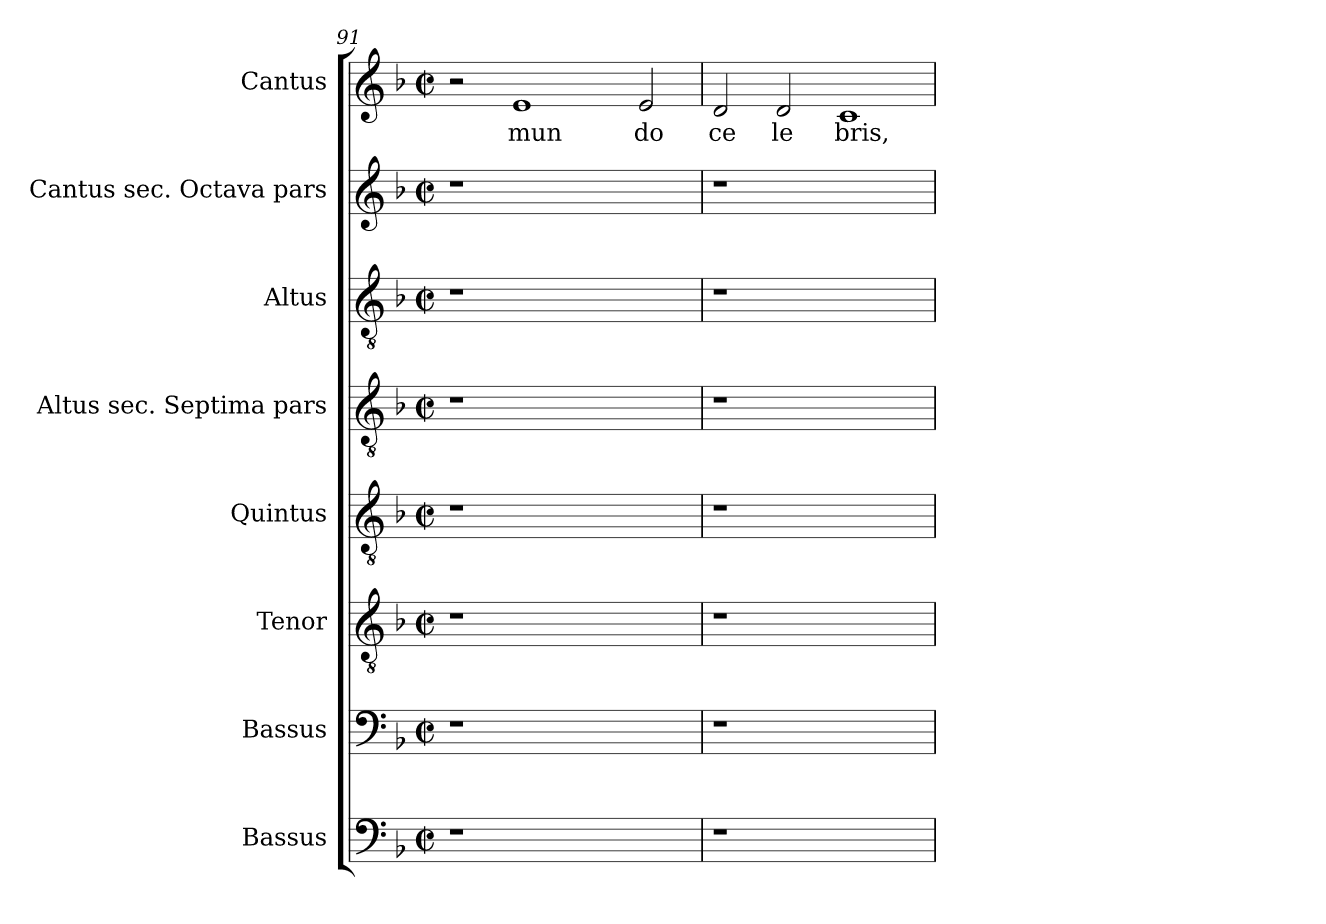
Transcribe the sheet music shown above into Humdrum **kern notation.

**kern	**kern	**kern	**kern	**kern	**kern	**kern	**kern	**text
*part8	*part7	*part6	*part5	*part4	*part3	*part2	*part1	*part1
*staff8	*staff7	*staff6	*staff5	*staff4	*staff3	*staff2	*staff1	*staff1
*I"Bassus	*I"Bassus	*I"Tenor	*I"Quintus	*I"Altus sec. Septima pars	*I"Altus	*I"Cantus sec. Octava pars	*I"Cantus	*
*	*I'Bassus	*I'Tenor	*I'Quintus	*	*I'Altus	*	*I'Cantus	*
*clefF4	*clefF4	*clefGv2	*clefGv2	*clefGv2	*clefGv2	*clefG2	*clefG2	*
*k[b-]	*k[b-]	*k[b-]	*k[b-]	*k[b-]	*k[b-]	*k[b-]	*k[b-]	*
*F:	*F:	*F:	*F:	*F:	*F:	*F:	*F:	*
*M2/2	*M2/2	*M2/2	*M2/2	*M2/2	*M2/2	*M2/2	*M2/2	*
*met(c|)	*met(c|)	*met(c|)	*met(c|)	*met(c|)	*met(c|)	*met(c|)	*met(c|)	*
=91	=91	=91	=91	=91	=91	=91	=91	=91
1r	1r	1r	1r	1r	1r	1r	2r	.
!	!	!	!	!	!	!	!	!LO:LY:b
.	.	.	.	.	.	.	1e	mun
1ryy	1ryy	1ryy	1ryy	1ryy	1ryy	1ryy	.	.
!	!	!	!	!	!	!	!	!LO:LY:b
.	.	.	.	.	.	.	2e/	do
=92	=92	=92	=92	=92	=92	=92	=92	=92
!	!	!	!	!	!	!	!	!LO:LY:b
1r	1r	1r	1r	1r	1r	1r	2d/	ce
!	!	!	!	!	!	!	!	!LO:LY:b
.	.	.	.	.	.	.	2d/	le
!	!	!	!	!	!	!	!	!LO:LY:b
1ryy	1ryy	1ryy	1ryy	1ryy	1ryy	1ryy	1c	bris,
=	=	=	=	=	=	=	=	=
*-	*-	*-	*-	*-	*-	*-	*-	*-
